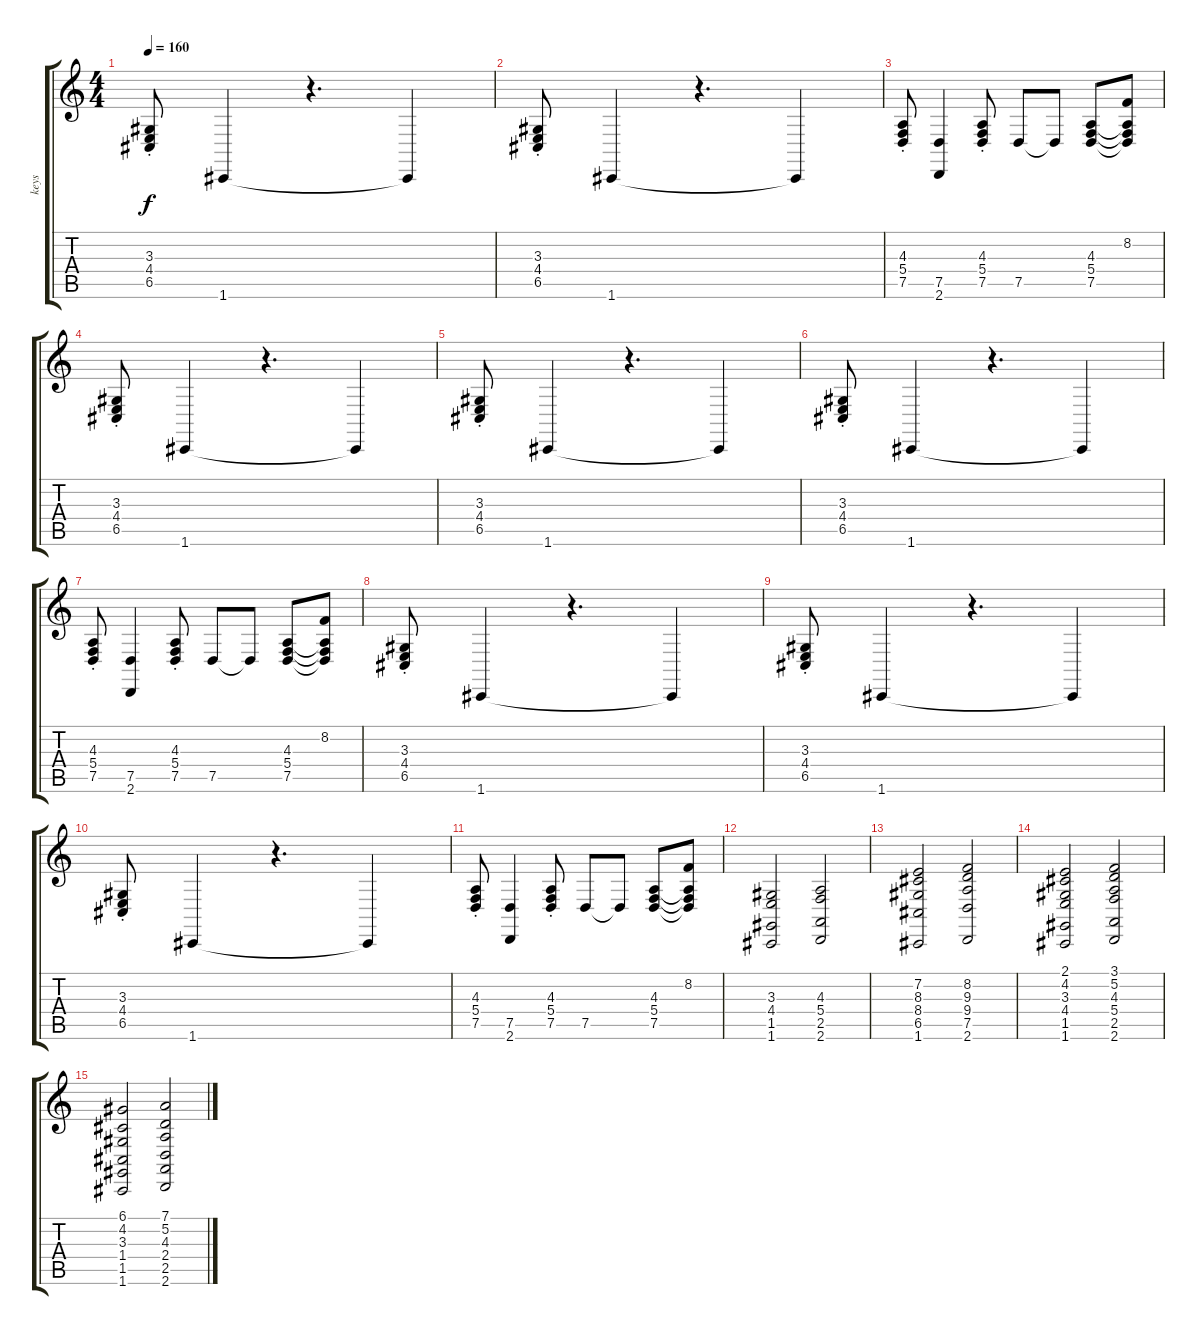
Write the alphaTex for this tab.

\track ("keys" "keys") {instrument drawbarorgan}
\staff {score tabs}
\tuning (D4 A3 F3 C3 G2 C2) {hide}
\ts (4 4)
\tempo 160
\clef g2
\ks c
(3.3{st} 4.4{st} 6.5{st}).8{dy f} 1.6.4 r.4{d} 1.6{t}.4 |
(3.3{st} 4.4{st} 6.5{st}).8 1.6.4 r.4{d} 1.6{t}.4 |
(4.3{st} 5.4{st} 7.5{st}).8 (7.5 2.6).4 (4.3{st} 5.4{st} 7.5{st}).8 7.5.8 7.5{t}.8 (4.3 5.4 7.5).8 (8.2 4.3{t} 5.4{t} 7.5{t}).8 |
(3.3{st} 4.4{st} 6.5{st}).8 1.6.4 r.4{d} 1.6{t}.4 |
(3.3{st} 4.4{st} 6.5{st}).8 1.6.4 r.4{d} 1.6{t}.4 |
(3.3{st} 4.4{st} 6.5{st}).8 1.6.4 r.4{d} 1.6{t}.4 |
(4.3{st} 5.4{st} 7.5{st}).8 (7.5 2.6).4 (4.3{st} 5.4{st} 7.5{st}).8 7.5.8 7.5{t}.8 (4.3 5.4 7.5).8 (8.2 4.3{t} 5.4{t} 7.5{t}).8 |
(3.3{st} 4.4{st} 6.5{st}).8 1.6.4 r.4{d} 1.6{t}.4 |
(3.3{st} 4.4{st} 6.5{st}).8 1.6.4 r.4{d} 1.6{t}.4 |
(3.3{st} 4.4{st} 6.5{st}).8 1.6.4 r.4{d} 1.6{t}.4 |
(4.3{st} 5.4{st} 7.5{st}).8 (7.5 2.6).4 (4.3{st} 5.4{st} 7.5{st}).8 7.5.8 7.5{t}.8 (4.3 5.4 7.5).8 (8.2 4.3{t} 5.4{t} 7.5{t}).8 |
(3.3 4.4 1.5 1.6).2 (4.3 5.4 2.5 2.6).2 |
(7.2 8.3 8.4 6.5 1.6).2 (8.2 9.3 9.4 7.5 2.6).2 |
(2.1 4.2 3.3 4.4 1.5 1.6).2 (3.1 5.2 4.3 5.4 2.5 2.6).2 |
(6.1 4.2 3.3 1.4 1.5 1.6).2 (7.1 5.2 4.3 2.4 2.5 2.6).2
